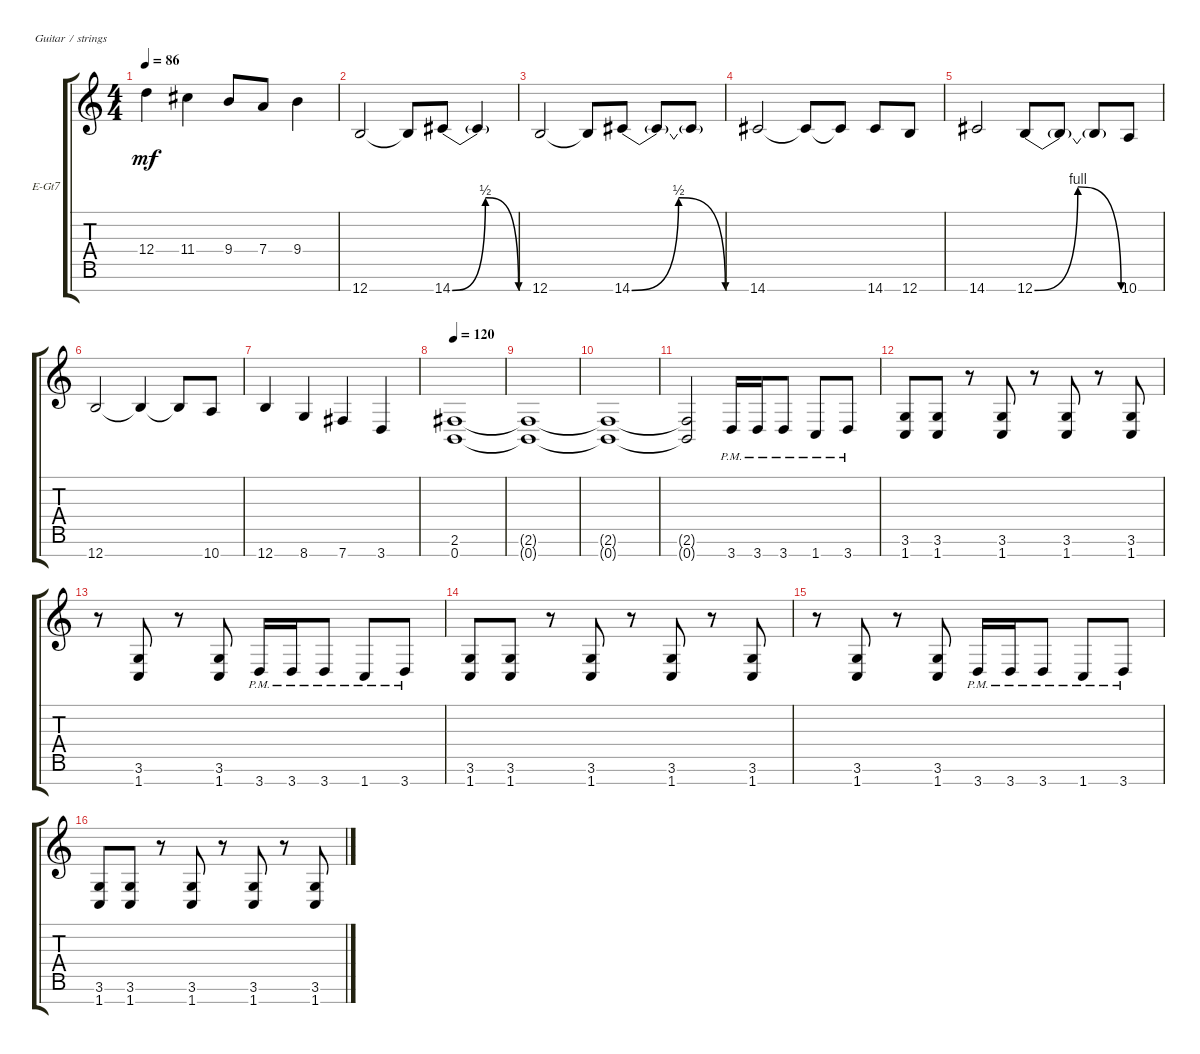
\defaultSystemsLayout 4
\bracketExtendMode groupsimilarinstruments
\firstSystemTrackNameOrientation horizontal
\otherSystemsTrackNameOrientation horizontal
\track ("Electric Guitar" "E-Gt7") {instrument overdrivenguitar}
\staff {score tabs}
\tuning (E4 B3 G3 D3 A2 E2 B1)
\ts (4 4)
\tempo 86
\clef g2
\ks c
12.4.4{dy mf} 11.4.4 9.4.8 7.4.8 9.4.4 |
12.7.2 12.7{t}.8 14.7{be (bendrelease 15.6 0 19.8 2 37.199999999999996 2 44.4 0)}.8 14.7{t}.4 |
12.7.2 12.7{t}.8 14.7{be (bendrelease 0 0 11.4 2 28.799999999999997 2 46.199999999999996 0)}.8 14.7{t}.8 14.7{t}.8 |
14.7.2 14.7{t}.8 14.7{t}.8 14.7.8 12.7.8 |
14.7.2 12.7{be (bendrelease 0 0 9.6 4 39 4 49.199999999999996 0)}.8 12.7{t}.8 12.7{t}.8 10.7.8 |
12.7.2 12.7{t}.4 12.7{t}.8 10.7.8 |
12.7.4 8.7.4 7.7.4 3.7.4 |
\tempo 120
(0.7 2.6).1 |
(0.7{t} 2.6{t}).1 |
(0.7{t} 2.6{t}).1 |
(0.7{t} 2.6{t}).2 3.7{pm}.16 3.7{pm}.16 3.7{pm}.8 1.7{pm}.8 3.7{pm}.8 |
(1.7 3.6).8 (3.6 1.7).8 r.8 (3.6 1.7).8 r.8 (1.7 3.6).8 r.8 (3.6 1.7).8 |
r.8 (1.7 3.6).8 r.8 (3.6 1.7).8 3.7{pm}.16 3.7{pm}.16 3.7{pm}.8 1.7{pm}.8 3.7{pm}.8 |
(1.7 3.6).8 (3.6 1.7).8 r.8 (3.6 1.7).8 r.8 (1.7 3.6).8 r.8 (3.6 1.7).8 |
r.8 (1.7 3.6).8 r.8 (3.6 1.7).8 3.7{pm}.16 3.7{pm}.16 3.7{pm}.8 1.7{pm}.8 3.7{pm}.8 |
(1.7 3.6).8 (3.6 1.7).8 r.8 (3.6 1.7).8 r.8 (1.7 3.6).8 r.8 (3.6 1.7).8
